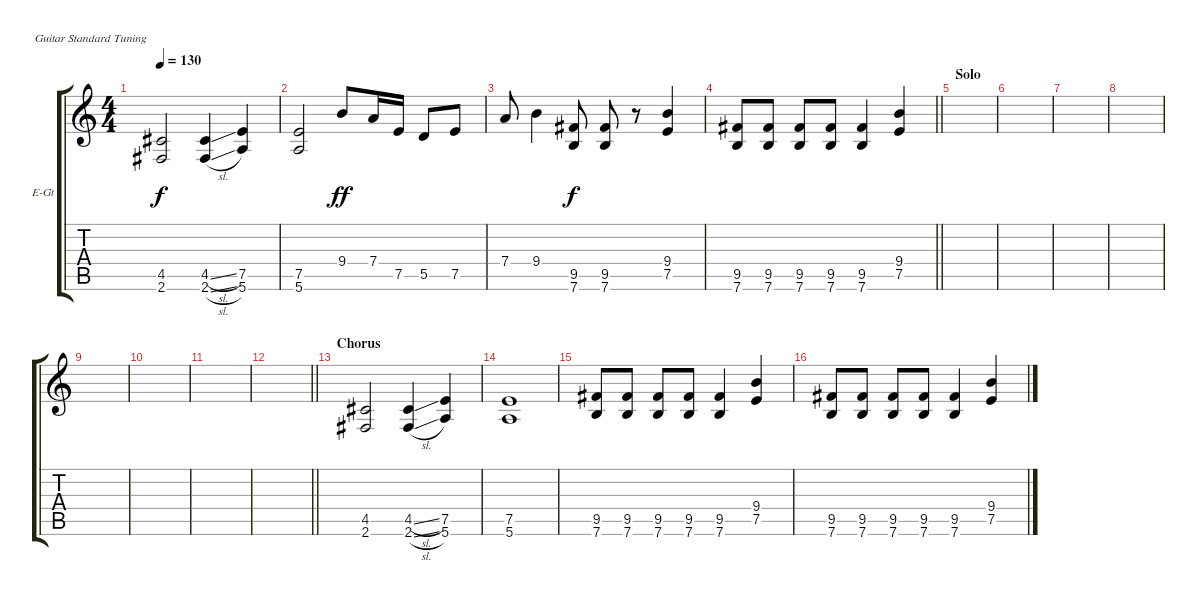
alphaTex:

\bracketExtendMode groupsimilarinstruments
\firstSystemTrackNameOrientation horizontal
\otherSystemsTrackNameOrientation horizontal
\track ("Dougie Needles" "E-Gt") {instrument overdrivenguitar}
\staff {score tabs}
\tuning (E4 B3 G3 D3 A2 E2)
\ts (4 4)
\tempo 130
\clef g2
\ks c
(4.5 2.6).2{dy f} (4.5{sl} 2.6{sl}).4 (7.5 5.6).4 |
(7.5 5.6).2 9.4.8{dy ff} 7.4.16 7.5.16 5.5.8 7.5.8 |
7.4.8 9.4.4 (9.5 7.6).8{dy f} (9.5 7.6).8 r.8 (9.4 7.5).4 |
\barLineRight lightlight
(9.5 7.6).8 (9.5 7.6).8 (9.5 7.6).8 (9.5 7.6).8 (9.5 7.6).4 (9.4 7.5).4 |
\section ("" "Solo")
|
|
|
|
|
|
|
\barLineRight lightlight
|
\section ("" "Chorus")
(4.5 2.6).2 (4.5{sl} 2.6{sl}).4 (7.5 5.6).4 |
(7.5 5.6).1 |
(9.5 7.6).8 (9.5 7.6).8 (9.5 7.6).8 (9.5 7.6).8 (9.5 7.6).4 (9.4 7.5).4 |
(9.5 7.6).8 (9.5 7.6).8 (9.5 7.6).8 (9.5 7.6).8 (9.5 7.6).4 (9.4 7.5).4
